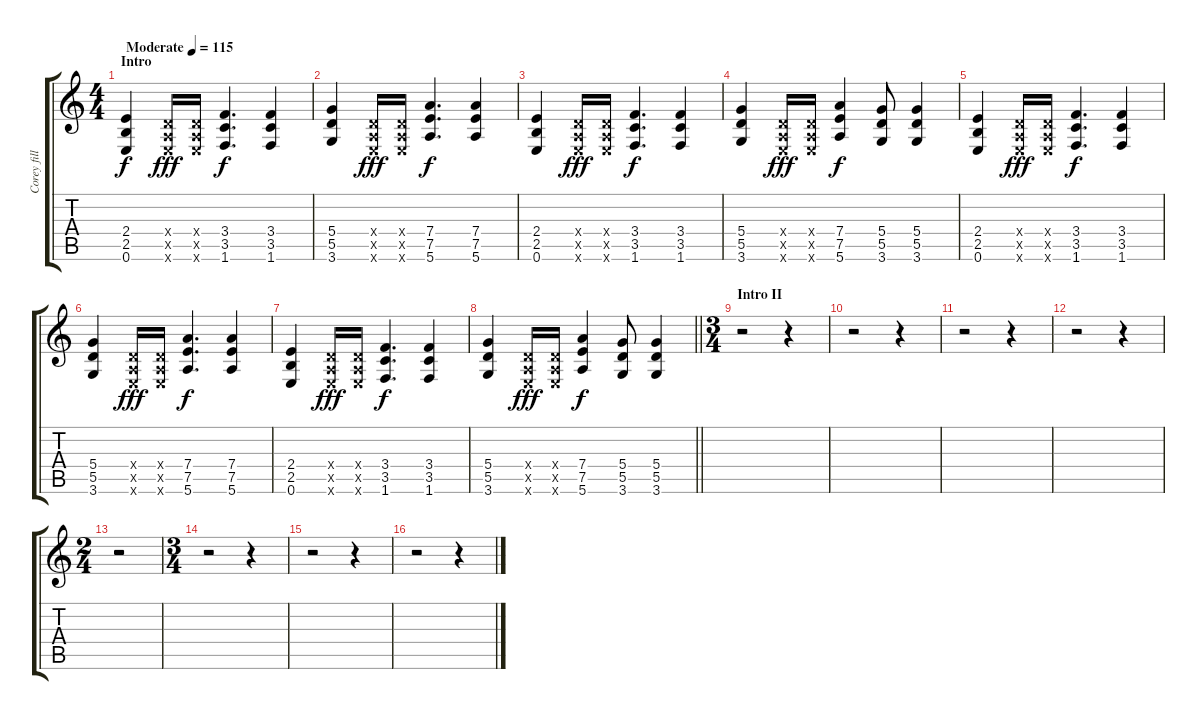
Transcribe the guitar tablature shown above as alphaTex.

\track ("Corey fill-in" "Corey fill") {instrument distortionguitar}
\staff {score tabs}
\tuning (E4 B3 G3 D3 A2 E2) {hide}
\ts (4 4)
\section ("" "Intro")
\tempo (115 "Moderate")
\clef g2
\ks c
(2.4 2.5 0.6).4{dy f instrument distortionguitar} (0.4{x} 0.5{x} 0.6{x}).16{dy fff} (0.4{x} 0.5{x} 0.6{x}).16 (3.4 3.5 1.6).4{d dy f} (3.4 3.5 1.6).4 |
(5.4 5.5 3.6).4 (0.4{x} 0.5{x} 0.6{x}).16{dy fff} (0.4{x} 0.5{x} 0.6{x}).16 (7.4 7.5 5.6).4{d dy f} (7.4 7.5 5.6).4 |
(2.4 2.5 0.6).4 (0.4{x} 0.5{x} 0.6{x}).16{dy fff} (0.4{x} 0.5{x} 0.6{x}).16 (3.4 3.5 1.6).4{d dy f} (3.4 3.5 1.6).4 |
(5.4 5.5 3.6).4 (0.4{x} 0.5{x} 0.6{x}).16{dy fff} (0.4{x} 0.5{x} 0.6{x}).16 (7.4 7.5 5.6).4{dy f} (5.4 5.5 3.6).8 (5.4 5.5 3.6).4 |
(2.4 2.5 0.6).4 (0.4{x} 0.5{x} 0.6{x}).16{dy fff} (0.4{x} 0.5{x} 0.6{x}).16 (3.4 3.5 1.6).4{d dy f} (3.4 3.5 1.6).4 |
(5.4 5.5 3.6).4 (0.4{x} 0.5{x} 0.6{x}).16{dy fff} (0.4{x} 0.5{x} 0.6{x}).16 (7.4 7.5 5.6).4{d dy f} (7.4 7.5 5.6).4 |
(2.4 2.5 0.6).4 (0.4{x} 0.5{x} 0.6{x}).16{dy fff} (0.4{x} 0.5{x} 0.6{x}).16 (3.4 3.5 1.6).4{d dy f} (3.4 3.5 1.6).4 |
\barLineRight lightlight
(5.4 5.5 3.6).4 (0.4{x} 0.5{x} 0.6{x}).16{dy fff} (0.4{x} 0.5{x} 0.6{x}).16 (7.4 7.5 5.6).4{dy f} (5.4 5.5 3.6).8 (5.4 5.5 3.6).4 |
\ts (3 4)
\section ("" "Intro II")
r.2 r.4 |
r.2 r.4 |
r.2 r.4 |
r.2 r.4 |
\ts (2 4)
r.2 |
\ts (3 4)
r.2 r.4 |
r.2 r.4 |
r.2 r.4
